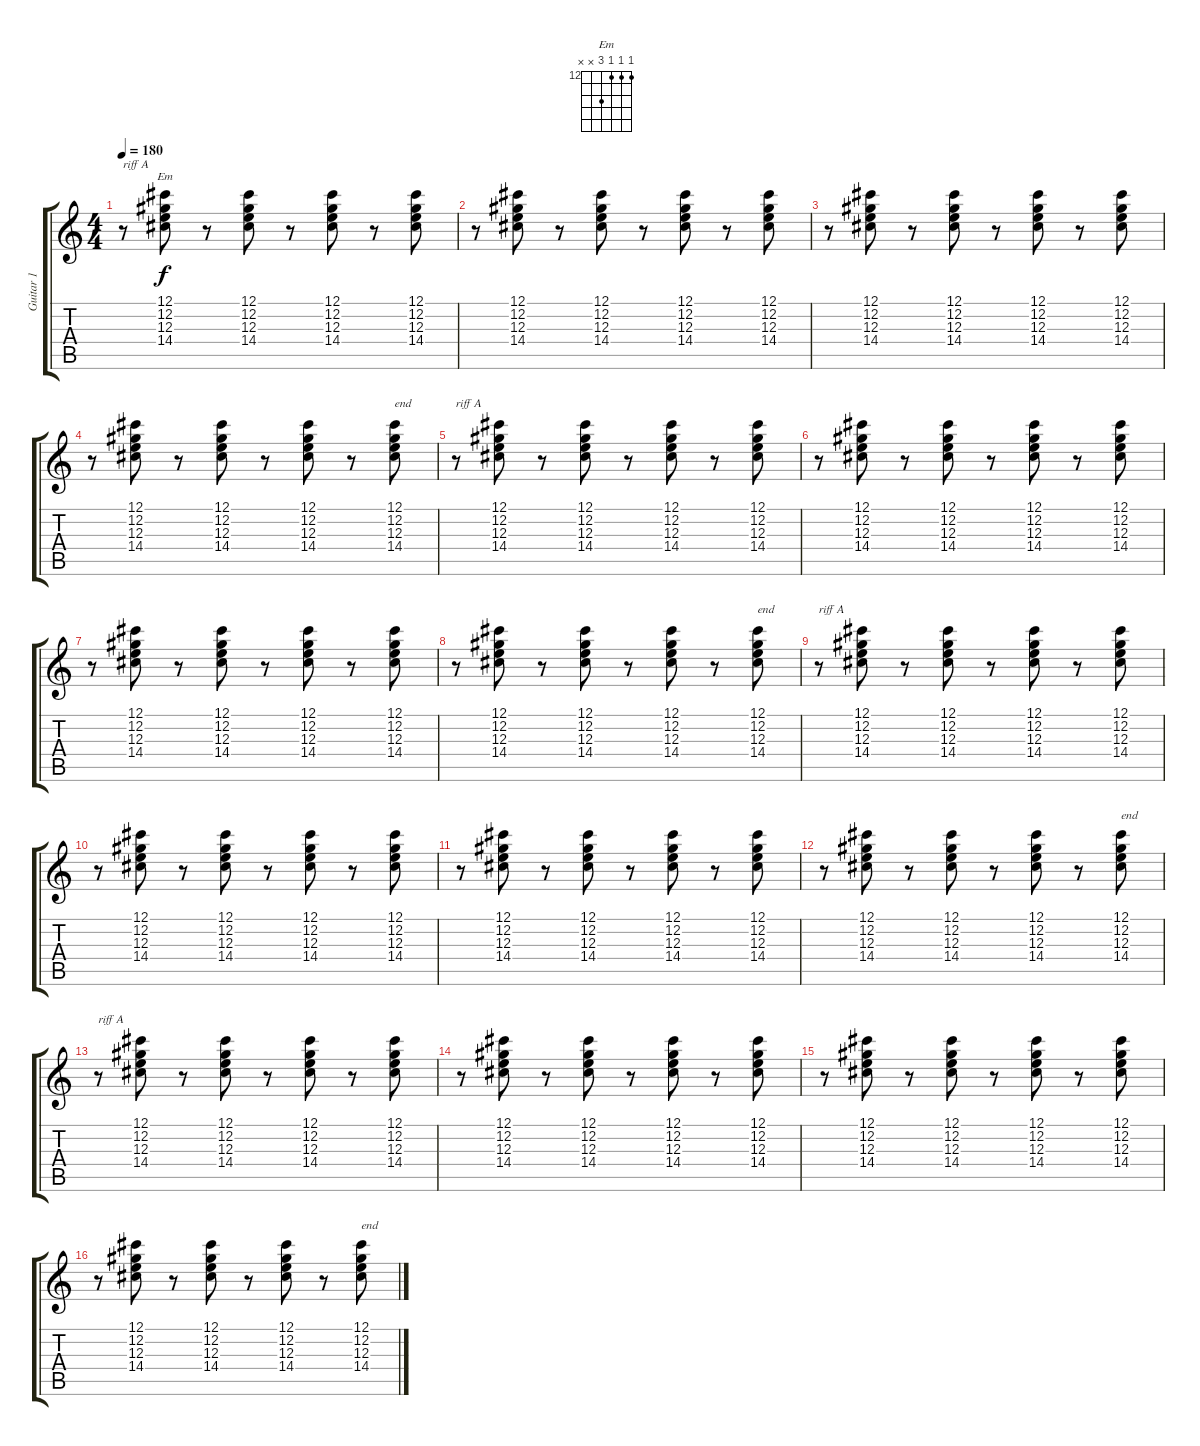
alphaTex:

\track ("Guitar 1" "Guitar 1") {instrument electricguitarclean}
\staff {score tabs}
\tuning (Db4 Ab3 E3 B2 Gb2 Db2) {hide}
\chord ("Em" 12 12 12 14 x x) {firstfret 12}
\ts (4 4)
\tempo 180
\clef g2
\ks c
r.8{txt "riff A" dy f instrument electricguitarclean} (12.1 12.2 12.3 14.4).8{ch "Em"} r.8 (12.1 12.2 12.3 14.4).8 r.8 (12.1 12.2 12.3 14.4).8 r.8 (12.1 12.2 12.3 14.4).8 |
r.8 (12.1 12.2 12.3 14.4).8 r.8 (12.1 12.2 12.3 14.4).8 r.8 (12.1 12.2 12.3 14.4).8 r.8 (12.1 12.2 12.3 14.4).8 |
r.8 (12.1 12.2 12.3 14.4).8 r.8 (12.1 12.2 12.3 14.4).8 r.8 (12.1 12.2 12.3 14.4).8 r.8 (12.1 12.2 12.3 14.4).8 |
r.8 (12.1 12.2 12.3 14.4).8 r.8 (12.1 12.2 12.3 14.4).8 r.8 (12.1 12.2 12.3 14.4).8 r.8 (12.1 12.2 12.3 14.4).8{txt "end"} |
r.8{txt "riff A"} (12.1 12.2 12.3 14.4).8 r.8 (12.1 12.2 12.3 14.4).8 r.8 (12.1 12.2 12.3 14.4).8 r.8 (12.1 12.2 12.3 14.4).8 |
r.8 (12.1 12.2 12.3 14.4).8 r.8 (12.1 12.2 12.3 14.4).8 r.8 (12.1 12.2 12.3 14.4).8 r.8 (12.1 12.2 12.3 14.4).8 |
r.8 (12.1 12.2 12.3 14.4).8 r.8 (12.1 12.2 12.3 14.4).8 r.8 (12.1 12.2 12.3 14.4).8 r.8 (12.1 12.2 12.3 14.4).8 |
r.8 (12.1 12.2 12.3 14.4).8 r.8 (12.1 12.2 12.3 14.4).8 r.8 (12.1 12.2 12.3 14.4).8 r.8 (12.1 12.2 12.3 14.4).8{txt "end"} |
r.8{txt "riff A"} (12.1 12.2 12.3 14.4).8 r.8 (12.1 12.2 12.3 14.4).8 r.8 (12.1 12.2 12.3 14.4).8 r.8 (12.1 12.2 12.3 14.4).8 |
r.8 (12.1 12.2 12.3 14.4).8 r.8 (12.1 12.2 12.3 14.4).8 r.8 (12.1 12.2 12.3 14.4).8 r.8 (12.1 12.2 12.3 14.4).8 |
r.8 (12.1 12.2 12.3 14.4).8 r.8 (12.1 12.2 12.3 14.4).8 r.8 (12.1 12.2 12.3 14.4).8 r.8 (12.1 12.2 12.3 14.4).8 |
r.8 (12.1 12.2 12.3 14.4).8 r.8 (12.1 12.2 12.3 14.4).8 r.8 (12.1 12.2 12.3 14.4).8 r.8 (12.1 12.2 12.3 14.4).8{txt "end"} |
r.8{txt "riff A"} (12.1 12.2 12.3 14.4).8 r.8 (12.1 12.2 12.3 14.4).8 r.8 (12.1 12.2 12.3 14.4).8 r.8 (12.1 12.2 12.3 14.4).8 |
r.8 (12.1 12.2 12.3 14.4).8 r.8 (12.1 12.2 12.3 14.4).8 r.8 (12.1 12.2 12.3 14.4).8 r.8 (12.1 12.2 12.3 14.4).8 |
r.8 (12.1 12.2 12.3 14.4).8 r.8 (12.1 12.2 12.3 14.4).8 r.8 (12.1 12.2 12.3 14.4).8 r.8 (12.1 12.2 12.3 14.4).8 |
r.8 (12.1 12.2 12.3 14.4).8 r.8 (12.1 12.2 12.3 14.4).8 r.8 (12.1 12.2 12.3 14.4).8 r.8 (12.1 12.2 12.3 14.4).8{txt "end"}
